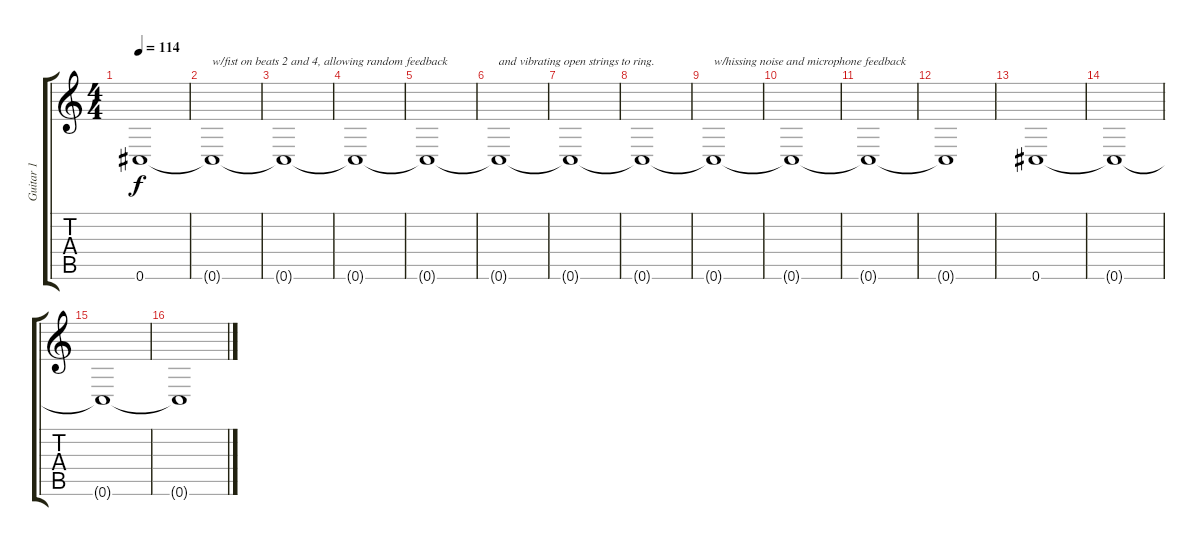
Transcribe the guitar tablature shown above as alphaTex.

\track ("Guitar 1" "Guitar 1") {instrument distortionguitar}
\staff {score tabs}
\tuning (Eb4 Bb3 Gb3 Db3 Ab2 Db2) {hide}
\ts (4 4)
\tempo 114
\clef g2
\ks c
0.6{t}.1{dy f} |
0.6{t}.1{txt "w/fist on beats 2 and 4, allowing random feedback"} |
0.6{t}.1 |
0.6{t}.1 |
0.6{t}.1 |
0.6{t}.1{txt "and vibrating open strings to ring."} |
0.6{t}.1 |
0.6{t}.1 |
0.6{t}.1{txt "w/hissing noise and microphone feedback"} |
0.6{t}.1 |
0.6{t}.1 |
0.6{t}.1 |
0.6.1 |
0.6{t}.1 |
0.6{t}.1 |
0.6{t}.1
